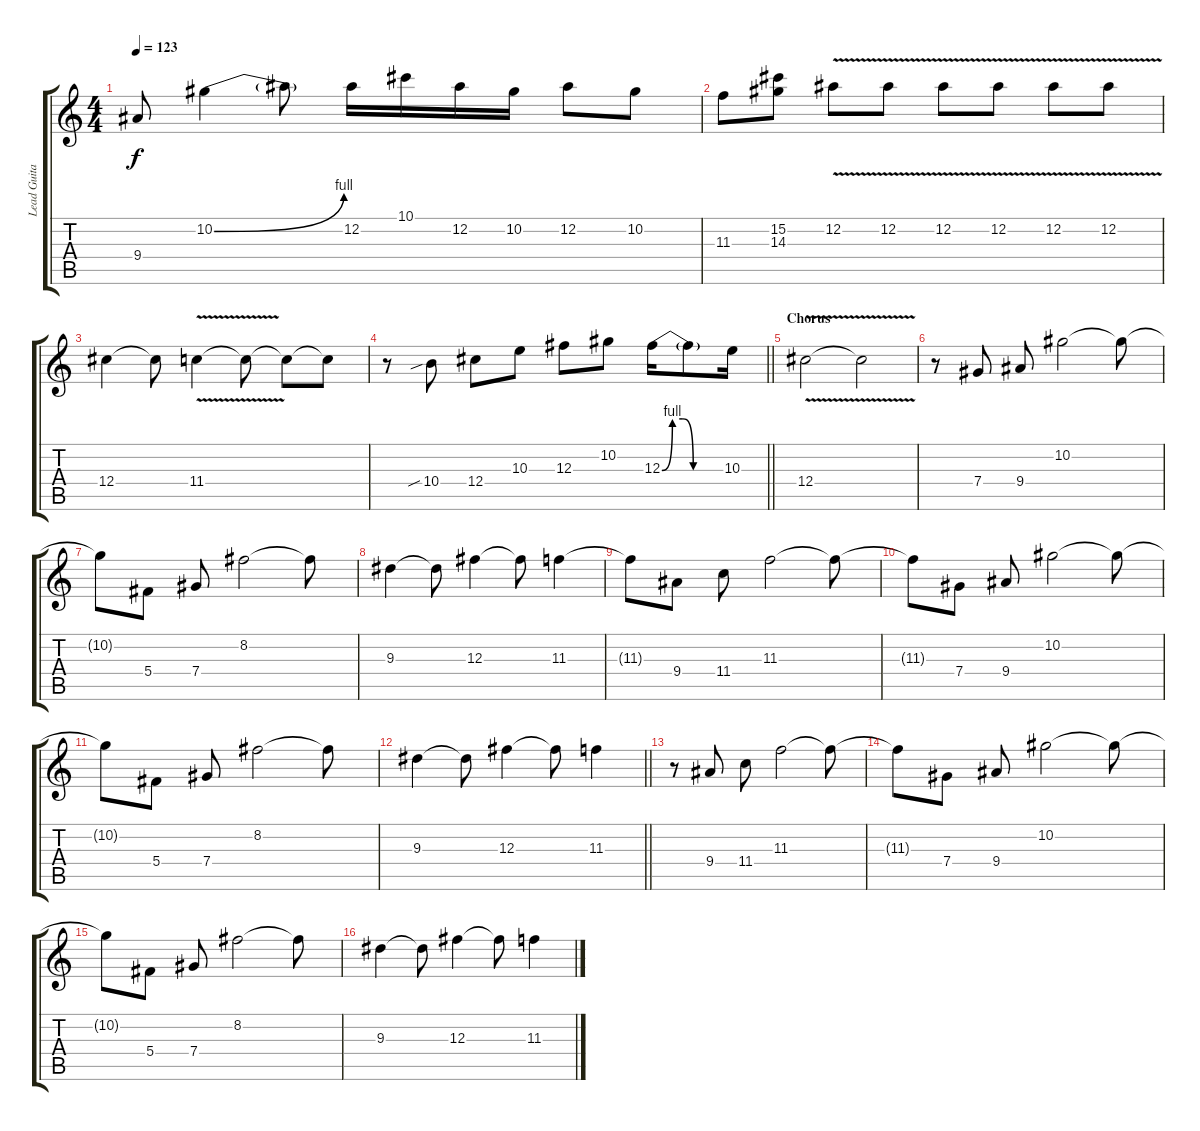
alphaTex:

\track ("Lead Guitar" "Lead Guita") {instrument electricguitarclean}
\staff {score tabs}
\tuning (Eb4 Bb3 Gb3 Db3 Ab2 Eb2) {hide}
\ts (4 4)
\tempo 123
\clef g2
\ks c
9.4{t}.8{dy f} 10.2{be (bend 0 0 60 4)}.4 10.2{t}.8 12.2.16 10.1.16 12.2.16 10.2.16 12.2.8 10.2.8 |
11.3.8 (15.2 14.3).8 12.2{v}.8 12.2{v}.8 12.2{v}.8 12.2{v}.8 12.2{v}.8 12.2{v}.8 |
12.4.4 12.4{t}.8 11.4{v}.4 11.4{t}.8 11.4{t}.8 11.4{t}.8 |
\barLineRight lightlight
r.8 10.4{sib}.8 12.4.8 10.3.8 12.3.8 10.2.8 12.3{be (custom 0 0 10 4 20 4 30 0 60 0)}.16 12.3{t}.8 10.3.16 |
\section ("" "Chorus")
12.4{v}.2 12.4{t}.2 |
r.8{volume 12 instrument electricguitarclean} 7.4.8 9.4.8 10.2.2 10.2{t}.8 |
10.2{t}.8 5.4.8 7.4.8 8.2.2 8.2{t}.8 |
9.3.4 9.3{t}.8 12.3.4 12.3{t}.8 11.3.4 |
11.3{t}.8 9.4.8 11.4.8 11.3.2 11.3{t}.8 |
11.3{t}.8 7.4.8 9.4.8 10.2.2 10.2{t}.8 |
10.2{t}.8 5.4.8 7.4.8 8.2.2 8.2{t}.8 |
\barLineRight lightlight
9.3.4 9.3{t}.8 12.3.4 12.3{t}.8 11.3.4 |
r.8 9.4.8 11.4.8 11.3.2 11.3{t}.8 |
11.3{t}.8 7.4.8 9.4.8 10.2.2 10.2{t}.8 |
10.2{t}.8 5.4.8 7.4.8 8.2.2 8.2{t}.8 |
9.3.4 9.3{t}.8 12.3.4 12.3{t}.8 11.3.4
